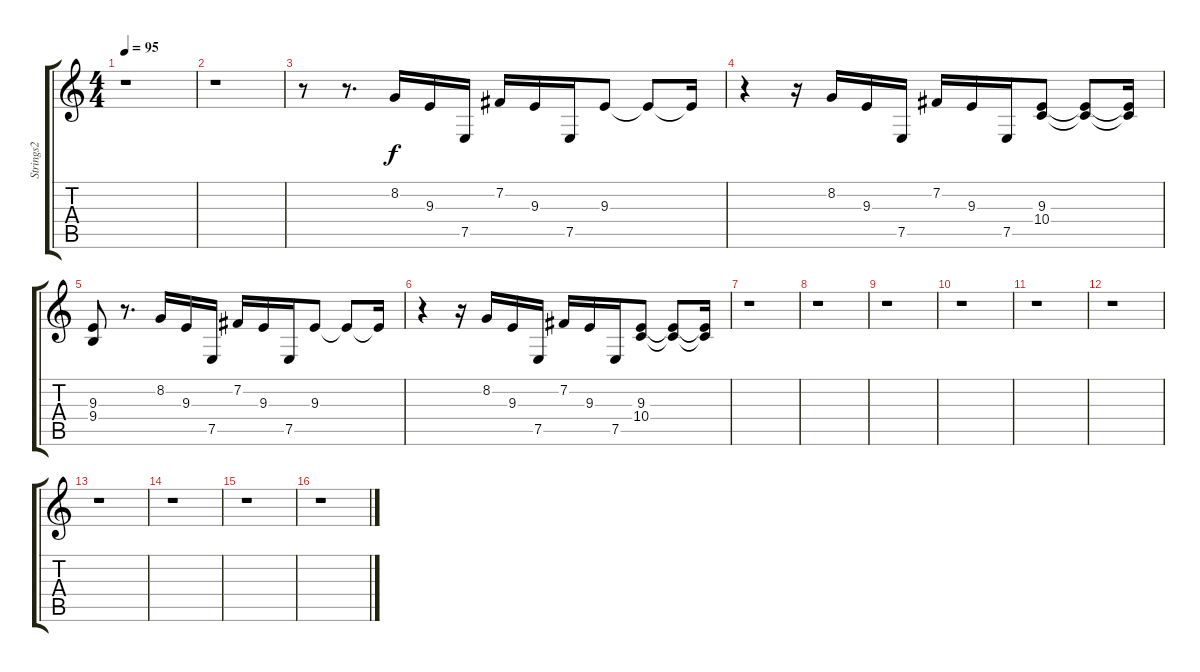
\track ("Strings2" "Strings2") {instrument stringensemble2}
\staff {score tabs}
\tuning (E4 B3 G3 D3 A2 D2) {hide}
\ts (4 4)
\tempo 95
\clef g2
\ks c
r.1{dy f} |
r.1 |
r.8 r.8{d} 8.2.16 9.3.16 7.5.16 7.2.16 9.3.16 7.5.16 9.3.8 9.3{t}.8 9.3{t}.16 |
r.4 r.16 8.2.16 9.3.16 7.5.16 7.2.16 9.3.16 7.5.16 (9.3 10.4).8 (9.3{t} 10.4{t}).8 (9.3{t} 10.4{t}).16 |
(9.3 9.4).8 r.8{d} 8.2.16 9.3.16 7.5.16 7.2.16 9.3.16 7.5.16 9.3.8 9.3{t}.8 9.3{t}.16 |
r.4 r.16 8.2.16 9.3.16 7.5.16 7.2.16 9.3.16 7.5.16 (9.3 10.4).8 (9.3{t} 10.4{t}).8 (9.3{t} 10.4{t}).16 |
r.1 |
r.1 |
r.1 |
r.1 |
r.1 |
r.1 |
r.1 |
r.1 |
r.1 |
r.1
